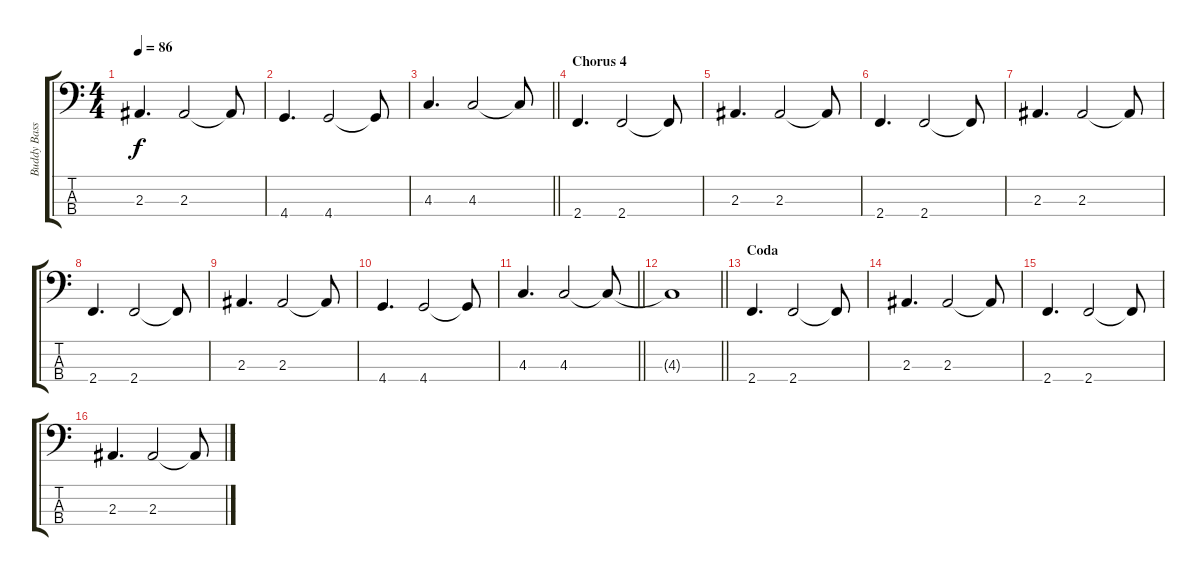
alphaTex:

\track ("Buddy Bass" "Buddy Bass") {instrument electricbassfinger}
\staff {score tabs}
\tuning (Gb2 Db2 Ab1 Eb1) {hide}
\ts (4 4)
\tempo 86
\clef f4
\ks c
2.3.4{d dy f} 2.3.2 2.3{t}.8 |
4.4.4{d} 4.4.2 4.4{t}.8 |
\barLineRight lightlight
4.3.4{d} 4.3.2 4.3{t}.8 |
\section ("" "Chorus 4")
2.4.4{d} 2.4.2 2.4{t}.8 |
2.3.4{d} 2.3.2 2.3{t}.8 |
2.4.4{d} 2.4.2 2.4{t}.8 |
2.3.4{d} 2.3.2 2.3{t}.8 |
2.4.4{d} 2.4.2 2.4{t}.8 |
2.3.4{d} 2.3.2 2.3{t}.8 |
4.4.4{d} 4.4.2 4.4{t}.8 |
\barLineRight lightlight
4.3.4{d} 4.3.2 4.3{t}.8 |
\barLineRight lightlight
4.3{t}.1 |
\section ("" "Coda")
2.4.4{d} 2.4.2 2.4{t}.8 |
2.3.4{d} 2.3.2 2.3{t}.8 |
2.4.4{d} 2.4.2 2.4{t}.8 |
2.3.4{d} 2.3.2 2.3{t}.8
